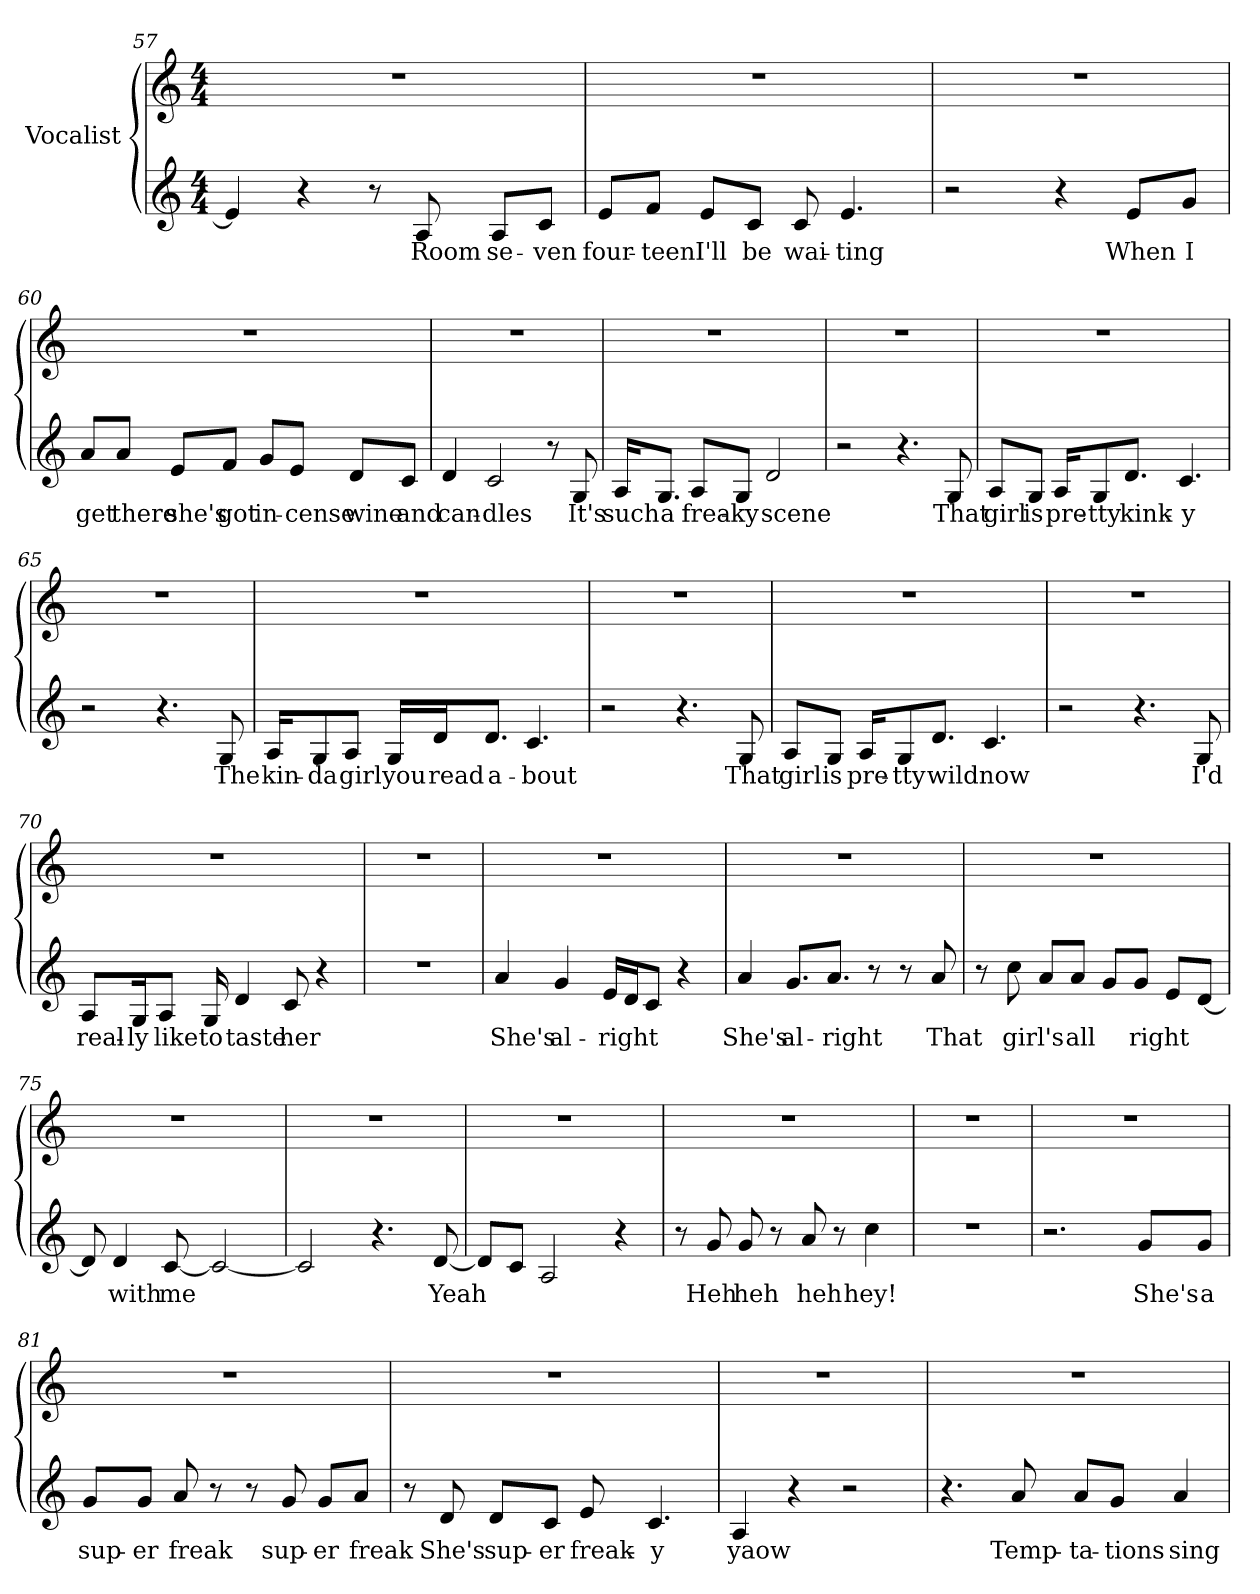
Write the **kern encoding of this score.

**kern	**text	**kern
*part1	*part1	*part1
*staff2	*staff2	*staff1
*I"Vocalist	*	*
*clefG2	*	*clefG2
*M4/4	*	*M4/4
=57	=57	=57
4e]	_	1r
4r	.	.
8r	.	.
8A	Room	.
8A/L	se-	.
8c/J	-ven	.
=58	=58	=58
8e/L	four-	1r
8f/J	-teen	.
8e/L	I'll	.
8c/J	be	.
8c	wai-	.
4.e	-ting	.
=59	=59	=59
2r	.	1r
4r	.	.
8e/L	When	.
8g/J	I	.
=60	=60	=60
8a/L	get	1r
8a/J	there	.
8e/L	she's	.
8f/J	got	.
8g/L	in-	.
8e/J	-cense	.
8d/L	wine	.
8c/J	and	.
=61	=61	=61
4d	can-	1r
2c	-dles	.
8r	.	.
8G	It's	.
=62	=62	=62
16A/KL	such	1r
8.G/J	a	.
8A/L	frea-	.
8G/J	-ky	.
2d	scene	.
=63	=63	=63
2r	.	1r
4.r	.	.
8G	That	.
=64	=64	=64
8A/L	girl	1r
8G/J	is	.
16A/KL	pre-	.
8G/	-tty	.
8.d/J	kink-	.
4.c	-y	.
=65	=65	=65
2r	.	1r
4.r	.	.
8G	The	.
=66	=66	=66
16A/KL	kin-	1r
8G/	-da	.
8A/J	girl	.
16G/KL	you	.
16d/K	read	.
8.d/J	a-	.
4.c	-bout	.
=67	=67	=67
2r	.	1r
4.r	.	.
8G	That	.
=68	=68	=68
8A/L	girl	1r
8G/J	is	.
16A/KL	pre-	.
8G/	-tty	.
8.d/J	wild	.
4.c	now	.
=69	=69	=69
2r	.	1r
4.r	.	.
8G	I'd	.
=70	=70	=70
8A/L	real-	1r
16G/K	-ly	.
8A/J	like	.
16G	to	.
4d	taste	.
8c	her	.
4r	.	.
=71	=71	=71
1r	.	1r
=72	=72	=72
4a	She's	1r
4g	al-	.
16e/LL	-right	.
16d/J	_	.
8c/J	_	.
4r	.	.
=73	=73	=73
4a	She's	1r
8.g/L	al-	.
8.a/J	-right	.
8r	.	.
8r	.	.
8a	That	.
=74	=74	=74
8r	.	1r
8cc	girl's	.
8a/L	_	.
8a/J	all	.
8g/L	_	.
8g/J	right	.
8e/L	_	.
[8d/J	_	.
=75	=75	=75
8d]	_	1r
4d	with	.
[8c	me	.
2c_	_	.
=76	=76	=76
2c]	_	1r
4.r	.	.
[8d	Yeah	.
=77	=77	=77
8d/L]	_	1r
8c/J	_	.
2A	_	.
4r	.	.
=78	=78	=78
8r	.	1r
8g	Heh	.
8g	heh	.
8r	.	.
8a	heh	.
8r	.	.
4cc	hey!	.
=79	=79	=79
1r	.	1r
=80	=80	=80
2.r	.	1r
8g/L	She's	.
8g/J	a	.
=81	=81	=81
8g/L	sup-	1r
8g/J	-er	.
8a	freak	.
8r	.	.
8r	.	.
8g	sup-	.
8g/L	-er	.
8a/J	freak	.
=82	=82	=82
8r	.	1r
8d	She's	.
8d/L	sup-	.
8c/J	-er	.
8e	freak-	.
4.c	-y	.
=83	=83	=83
4A	yaow	1r
4r	.	.
2r	.	.
=84	=84	=84
4.r	.	1r
8a	Temp-	.
8a/L	-ta-	.
8g/J	-tions	.
4a	sing	.
=	=	=
*-	*-	*-
